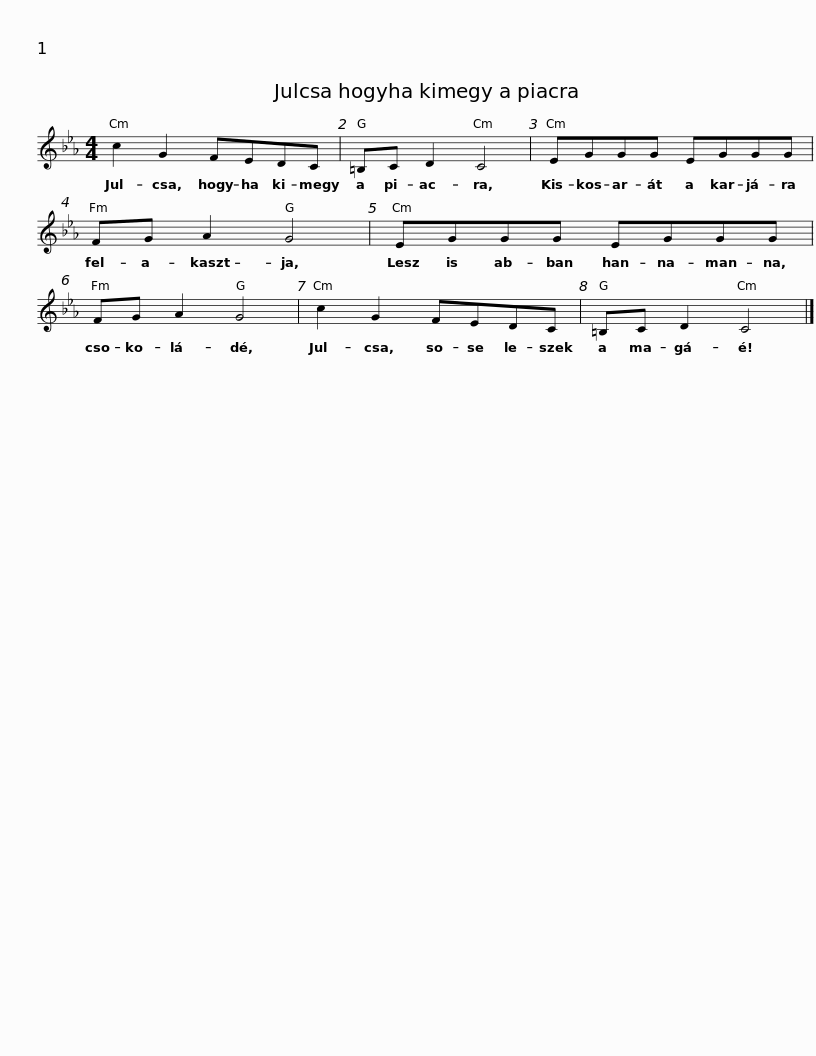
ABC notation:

X:1
L:1/8
M:4/4
I:linebreak $
K:Eb
V:1 treble
V:1
 c2 G2 FEDC | =B,C D2 C4 | EGGG EGGG | FG A2 G4 |$ EGGG EGGG | %5
 FG A2 G4 | c2 G2 FEDC | =B,C D2 C4 |] %8
